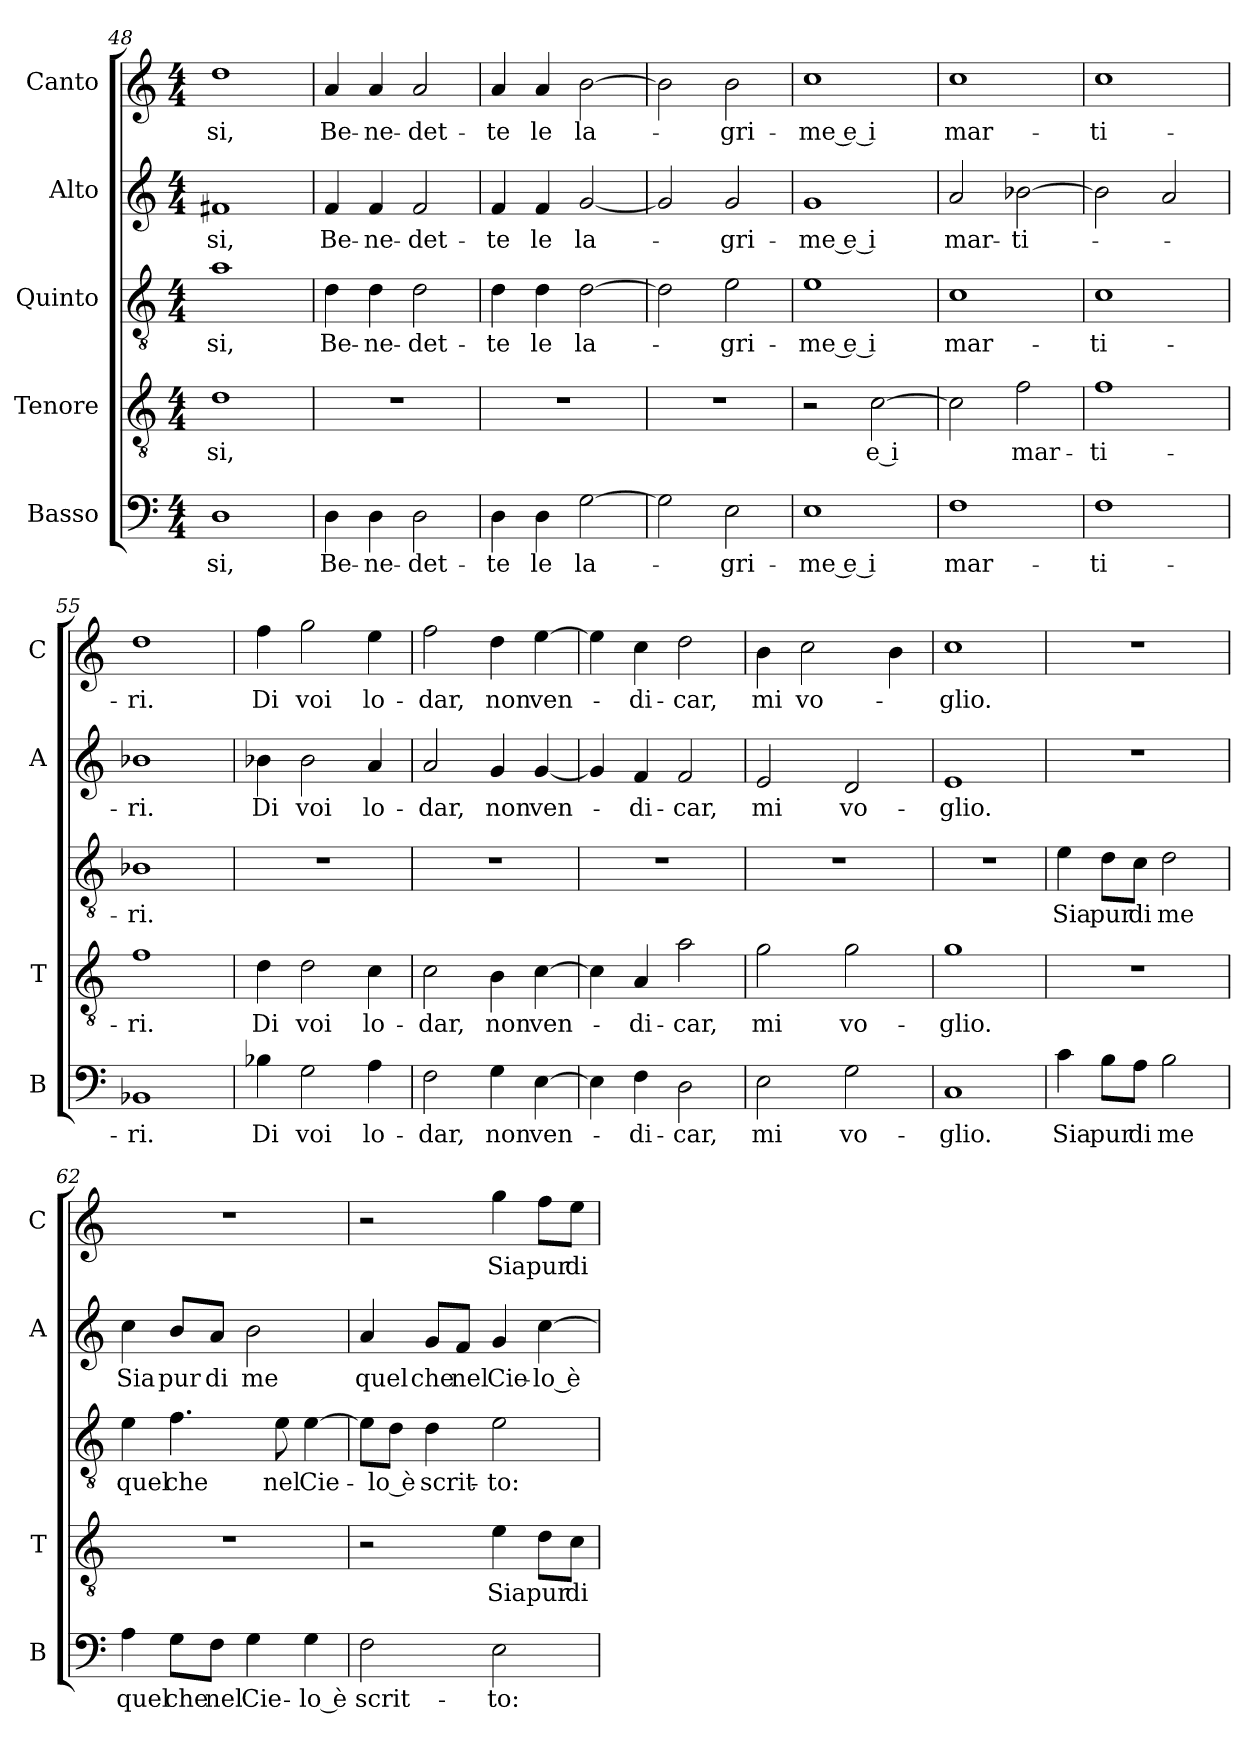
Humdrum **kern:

**kern	**text	**kern	**text	**kern	**text	**kern	**text	**kern	**text
*part5	*part5	*part4	*part4	*part3	*part3	*part2	*part2	*part1	*part1
*staff5	*staff5	*staff4	*staff4	*staff3	*staff3	*staff2	*staff2	*staff1	*staff1
*I"Basso	*	*I"Tenore	*	*I"Quinto	*	*I"Alto	*	*I"Canto	*
*I'B	*	*I'T	*	*	*	*I'A	*	*I'C	*
*clefF4	*	*clefGv2	*	*clefGv2	*	*clefG2	*	*clefG2	*
*k[]	*	*k[]	*	*k[]	*	*k[]	*	*k[]	*
*C:	*	*C:	*	*C:	*	*C:	*	*C:	*
*M4/4	*	*M4/4	*	*M4/4	*	*M4/4	*	*M4/4	*
=48	=48	=48	=48	=48	=48	=48	=48	=48	=48
!	!LO:LY:b	!	!LO:LY:b	!	!LO:LY:b	!	!LO:LY:b	!	!LO:LY:b
1D	-si,	1d	-si,	1a	-si,	1f#X	-si,	1dd	-si,
=49	=49	=49	=49	=49	=49	=49	=49	=49	=49
!	!LO:LY:b	!	!	!	!LO:LY:b	!	!LO:LY:b	!	!LO:LY:b
4D\	Be-	1r	.	4d\	Be-	4f/	Be-	4a/	Be-
!	!LO:LY:b	!	!	!	!LO:LY:b	!	!LO:LY:b	!	!LO:LY:b
4D\	-ne-	.	.	4d\	-ne-	4f/	-ne-	4a/	-ne-
!	!LO:LY:b	!	!	!	!LO:LY:b	!	!LO:LY:b	!	!LO:LY:b
2D\	-det-	.	.	2d\	-det-	2f/	-det-	2a/	-det-
=50	=50	=50	=50	=50	=50	=50	=50	=50	=50
!	!LO:LY:b	!	!	!	!LO:LY:b	!	!LO:LY:b	!	!LO:LY:b
4D\	-te	1r	.	4d\	-te	4f/	-te	4a/	-te
!	!LO:LY:b	!	!	!	!LO:LY:b	!	!LO:LY:b	!	!LO:LY:b
4D\	le	.	.	4d\	le	4f/	le	4a/	le
!	!LO:LY:b	!	!	!	!LO:LY:b	!	!LO:LY:b	!	!LO:LY:b
[2G\	la-	.	.	[2d\	la-	[2g/	la-	[2b\	la-
=51	=51	=51	=51	=51	=51	=51	=51	=51	=51
2G\]	.	1r	.	2d\]	.	2g/]	.	2b\]	.
!	!LO:LY:b	!	!	!	!LO:LY:b	!	!LO:LY:b	!	!LO:LY:b
2E\	-gri-	.	.	2e\	-gri-	2g/	-gri-	2b\	-gri-
=52	=52	=52	=52	=52	=52	=52	=52	=52	=52
!	!LO:LY:b	!	!	!	!LO:LY:b	!	!LO:LY:b	!	!LO:LY:b
1E	-me e i	2r	.	1e	-me e i	1g	-me e i	1cc	-me e i
!	!	!	!LO:LY:b	!	!	!	!	!	!
.	.	[2c\	e i	.	.	.	.	.	.
=53	=53	=53	=53	=53	=53	=53	=53	=53	=53
!	!LO:LY:b	!	!	!	!LO:LY:b	!	!LO:LY:b	!	!LO:LY:b
1F	mar-	2c\]	.	1c	mar-	2a/	mar-	1cc	mar-
!	!	!	!LO:LY:b	!	!	!	!LO:LY:b	!	!
.	.	2f\	mar-	.	.	[2b-X\	-ti-	.	.
=54	=54	=54	=54	=54	=54	=54	=54	=54	=54
!	!LO:LY:b	!	!LO:LY:b	!	!LO:LY:b	!	!	!	!LO:LY:b
1F	-ti-	1f	-ti-	1c	-ti-	2b-\]	.	1cc	-ti-
.	.	.	.	.	.	2a/	.	.	.
=55	=55	=55	=55	=55	=55	=55	=55	=55	=55
!	!LO:LY:b	!	!LO:LY:b	!	!LO:LY:b	!	!LO:LY:b	!	!LO:LY:b
1BB-X	-ri.	1f	-ri.	1B-X	-ri.	1b-X	-ri.	1dd	-ri.
!!LO:LB:g=z
=56	=56	=56	=56	=56	=56	=56	=56	=56	=56
!	!LO:LY:b	!	!LO:LY:b	!	!	!	!LO:LY:b	!	!LO:LY:b
4B-X\	Di	4d\	Di	1r	.	4b-X\	Di	4ff\	Di
!	!LO:LY:b	!	!LO:LY:b	!	!	!	!LO:LY:b	!	!LO:LY:b
2G\	voi	2d\	voi	.	.	2b-\	voi	2gg\	voi
!	!LO:LY:b	!	!LO:LY:b	!	!	!	!LO:LY:b	!	!LO:LY:b
4A\	lo-	4c\	lo-	.	.	4a/	lo-	4ee\	lo-
=57	=57	=57	=57	=57	=57	=57	=57	=57	=57
!	!LO:LY:b	!	!LO:LY:b	!	!	!	!LO:LY:b	!	!LO:LY:b
2F\	-dar,	2c\	-dar,	1r	.	2a/	-dar,	2ff\	-dar,
!	!LO:LY:b	!	!LO:LY:b	!	!	!	!LO:LY:b	!	!LO:LY:b
4G\	non	4B\	non	.	.	4g/	non	4dd\	non
!	!LO:LY:b	!	!LO:LY:b	!	!	!	!LO:LY:b	!	!LO:LY:b
[4E\	ven-	[4c\	ven-	.	.	[4g/	ven-	[4ee\	ven-
=58	=58	=58	=58	=58	=58	=58	=58	=58	=58
4E\]	.	4c\]	.	1r	.	4g/]	.	4ee\]	.
!	!LO:LY:b	!	!LO:LY:b	!	!	!	!LO:LY:b	!	!LO:LY:b
4F\	-di-	4A/	-di-	.	.	4f/	-di-	4cc\	-di-
!	!LO:LY:b	!	!LO:LY:b	!	!	!	!LO:LY:b	!	!LO:LY:b
2D\	-car,	2a\	-car,	.	.	2f/	-car,	2dd\	-car,
=59	=59	=59	=59	=59	=59	=59	=59	=59	=59
!	!LO:LY:b	!	!LO:LY:b	!	!	!	!LO:LY:b	!	!LO:LY:b
2E\	mi	2g\	mi	1r	.	2e/	mi	4b\	mi
!	!	!	!	!	!	!	!	!	!LO:LY:b
.	.	.	.	.	.	.	.	2cc\	vo-
!	!LO:LY:b	!	!LO:LY:b	!	!	!	!LO:LY:b	!	!
2G\	vo-	2g\	vo-	.	.	2d/	vo-	.	.
.	.	.	.	.	.	.	.	4b\	.
=60	=60	=60	=60	=60	=60	=60	=60	=60	=60
!	!LO:LY:b	!	!LO:LY:b	!	!	!	!LO:LY:b	!	!LO:LY:b
1C	-glio.	1g	-glio.	1r	.	1e	-glio.	1cc	-glio.
=61	=61	=61	=61	=61	=61	=61	=61	=61	=61
!	!LO:LY:b	!	!	!	!LO:LY:b	!	!	!	!
4c\	Sia	1r	.	4e\	Sia	1r	.	1r	.
!	!LO:LY:b	!	!	!	!LO:LY:b	!	!	!	!
8B\L	pur	.	.	8d\L	pur	.	.	.	.
!	!LO:LY:b	!	!	!	!LO:LY:b	!	!	!	!
8A\J	di	.	.	8c\J	di	.	.	.	.
!	!LO:LY:b	!	!	!	!LO:LY:b	!	!	!	!
2B\	me	.	.	2d\	me	.	.	.	.
=62	=62	=62	=62	=62	=62	=62	=62	=62	=62
!	!LO:LY:b	!	!	!	!LO:LY:b	!	!LO:LY:b	!	!
4A\	quel	1r	.	4e\	quel	4cc\	Sia	1r	.
!	!LO:LY:b	!	!	!	!LO:LY:b	!	!LO:LY:b	!	!
8G\L	che	.	.	4.f\	che	8b/L	pur	.	.
!	!LO:LY:b	!	!	!	!	!	!LO:LY:b	!	!
8F\J	nel	.	.	.	.	8a/J	di	.	.
!	!LO:LY:b	!	!	!	!	!	!LO:LY:b	!	!
4G\	Cie-	.	.	.	.	2b\	me	.	.
!	!	!	!	!	!LO:LY:b	!	!	!	!
.	.	.	.	8e\	nel	.	.	.	.
!	!LO:LY:b	!	!	!	!LO:LY:b	!	!	!	!
4G\	-lo è	.	.	[4e\	Cie-	.	.	.	.
!!LO:PB:g=z
=63	=63	=63	=63	=63	=63	=63	=63	=63	=63
!	!LO:LY:b	!	!	!	!	!	!LO:LY:b	!	!
2F\	scrit-	2r	.	8e\L]	.	4a/	quel	2r	.
!	!	!	!	!	!LO:LY:b	!	!	!	!
.	.	.	.	8d\J	-lo è	.	.	.	.
!	!	!	!	!	!LO:LY:b	!	!LO:LY:b	!	!
.	.	.	.	4d\	scrit-	8g/L	che	.	.
!	!	!	!	!	!	!	!LO:LY:b	!	!
.	.	.	.	.	.	8f/J	nel	.	.
!	!LO:LY:b	!	!LO:LY:b	!	!LO:LY:b	!	!LO:LY:b	!	!LO:LY:b
2E\	-to:	4e\	Sia	2e\	-to:	4g/	Cie-	4gg\	Sia
!	!	!	!LO:LY:b	!	!	!	!LO:LY:b	!	!LO:LY:b
.	.	8d\L	pur	.	.	[4cc\	-lo è	8ff\L	pur
!	!	!	!LO:LY:b	!	!	!	!	!	!LO:LY:b
.	.	8c\J	di	.	.	.	.	8ee\J	di
=	=	=	=	=	=	=	=	=	=
*-	*-	*-	*-	*-	*-	*-	*-	*-	*-
